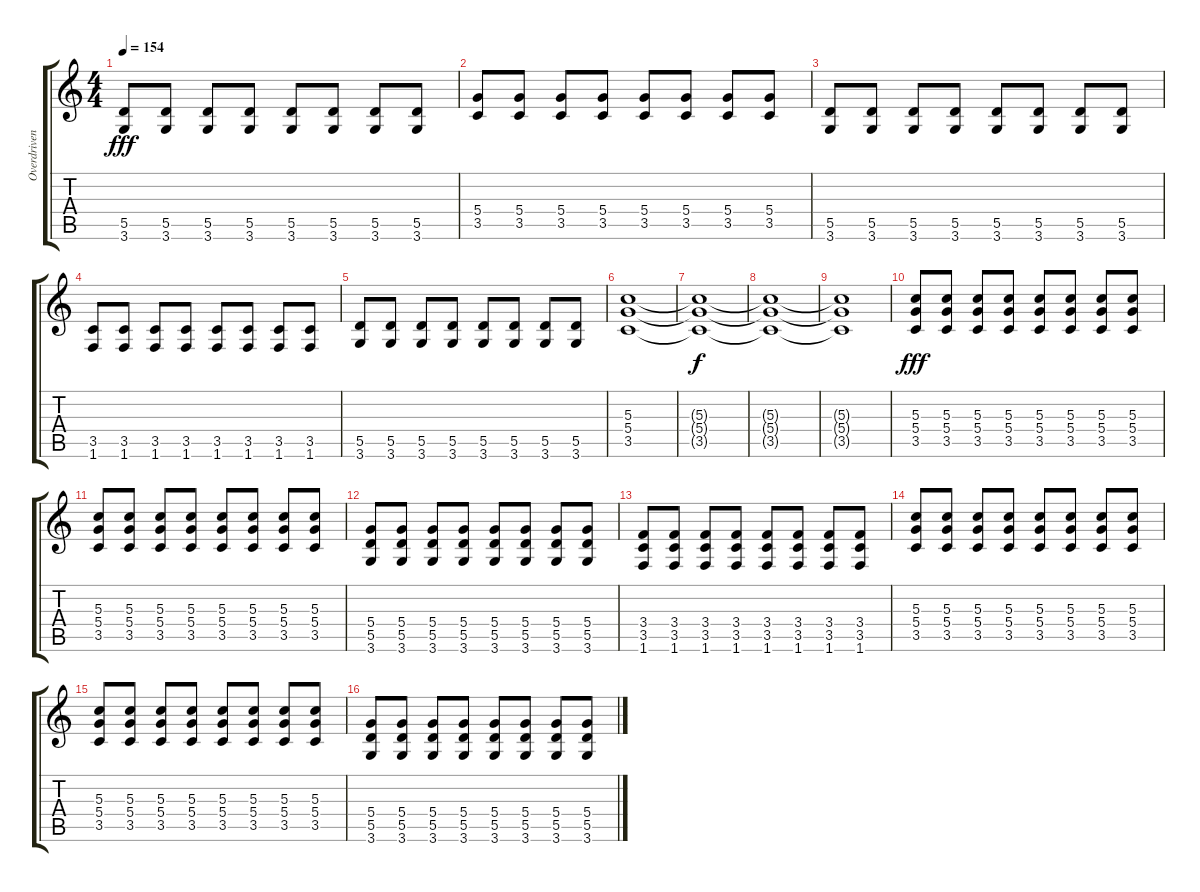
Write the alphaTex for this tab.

\track ("Overdriven Guitar 1" "Overdriven") {instrument distortionguitar}
\staff {score tabs}
\tuning (E4 B3 G3 D3 A2 E2) {hide}
\ts (4 4)
\tempo 154
\clef g2
\ks c
(5.5 3.6).8{dy fff} (5.5 3.6).8 (5.5 3.6).8 (5.5 3.6).8 (5.5 3.6).8 (5.5 3.6).8 (5.5 3.6).8 (5.5 3.6).8 |
(5.4 3.5).8 (5.4 3.5).8 (5.4 3.5).8 (5.4 3.5).8 (5.4 3.5).8 (5.4 3.5).8 (5.4 3.5).8 (5.4 3.5).8 |
(5.5 3.6).8 (5.5 3.6).8 (5.5 3.6).8 (5.5 3.6).8 (5.5 3.6).8 (5.5 3.6).8 (5.5 3.6).8 (5.5 3.6).8 |
(3.5 1.6).8 (3.5 1.6).8 (3.5 1.6).8 (3.5 1.6).8 (3.5 1.6).8 (3.5 1.6).8 (3.5 1.6).8 (3.5 1.6).8 |
(5.5 3.6).8 (5.5 3.6).8 (5.5 3.6).8 (5.5 3.6).8 (5.5 3.6).8 (5.5 3.6).8 (5.5 3.6).8 (5.5 3.6).8 |
(5.3 5.4 3.5).1{instrument overdrivenguitar} |
(5.3{t} 5.4{t} 3.5{t}).1{dy f} |
(5.3{t} 5.4{t} 3.5{t}).1 |
(5.3{t} 5.4{t} 3.5{t}).1 |
(5.3 5.4 3.5).8{dy fff instrument distortionguitar} (5.3 5.4 3.5).8 (5.3 5.4 3.5).8 (5.3 5.4 3.5).8 (5.3 5.4 3.5).8 (5.3 5.4 3.5).8 (5.3 5.4 3.5).8 (5.3 5.4 3.5).8 |
(5.3 5.4 3.5).8 (5.3 5.4 3.5).8 (5.3 5.4 3.5).8 (5.3 5.4 3.5).8 (5.3 5.4 3.5).8 (5.3 5.4 3.5).8 (5.3 5.4 3.5).8 (5.3 5.4 3.5).8 |
(5.4 5.5 3.6).8 (5.4 5.5 3.6).8 (5.4 5.5 3.6).8 (5.4 5.5 3.6).8 (5.4 5.5 3.6).8 (5.4 5.5 3.6).8 (5.4 5.5 3.6).8 (5.4 5.5 3.6).8 |
(3.4 3.5 1.6).8 (3.4 3.5 1.6).8 (3.4 3.5 1.6).8 (3.4 3.5 1.6).8 (3.4 3.5 1.6).8 (3.4 3.5 1.6).8 (3.4 3.5 1.6).8 (3.4 3.5 1.6).8 |
(5.3 5.4 3.5).8 (5.3 5.4 3.5).8 (5.3 5.4 3.5).8 (5.3 5.4 3.5).8 (5.3 5.4 3.5).8 (5.3 5.4 3.5).8 (5.3 5.4 3.5).8 (5.3 5.4 3.5).8 |
(5.3 5.4 3.5).8 (5.3 5.4 3.5).8 (5.3 5.4 3.5).8 (5.3 5.4 3.5).8 (5.3 5.4 3.5).8 (5.3 5.4 3.5).8 (5.3 5.4 3.5).8 (5.3 5.4 3.5).8 |
(5.4 5.5 3.6).8 (5.4 5.5 3.6).8 (5.4 5.5 3.6).8 (5.4 5.5 3.6).8 (5.4 5.5 3.6).8 (5.4 5.5 3.6).8 (5.4 5.5 3.6).8 (5.4 5.5 3.6).8
